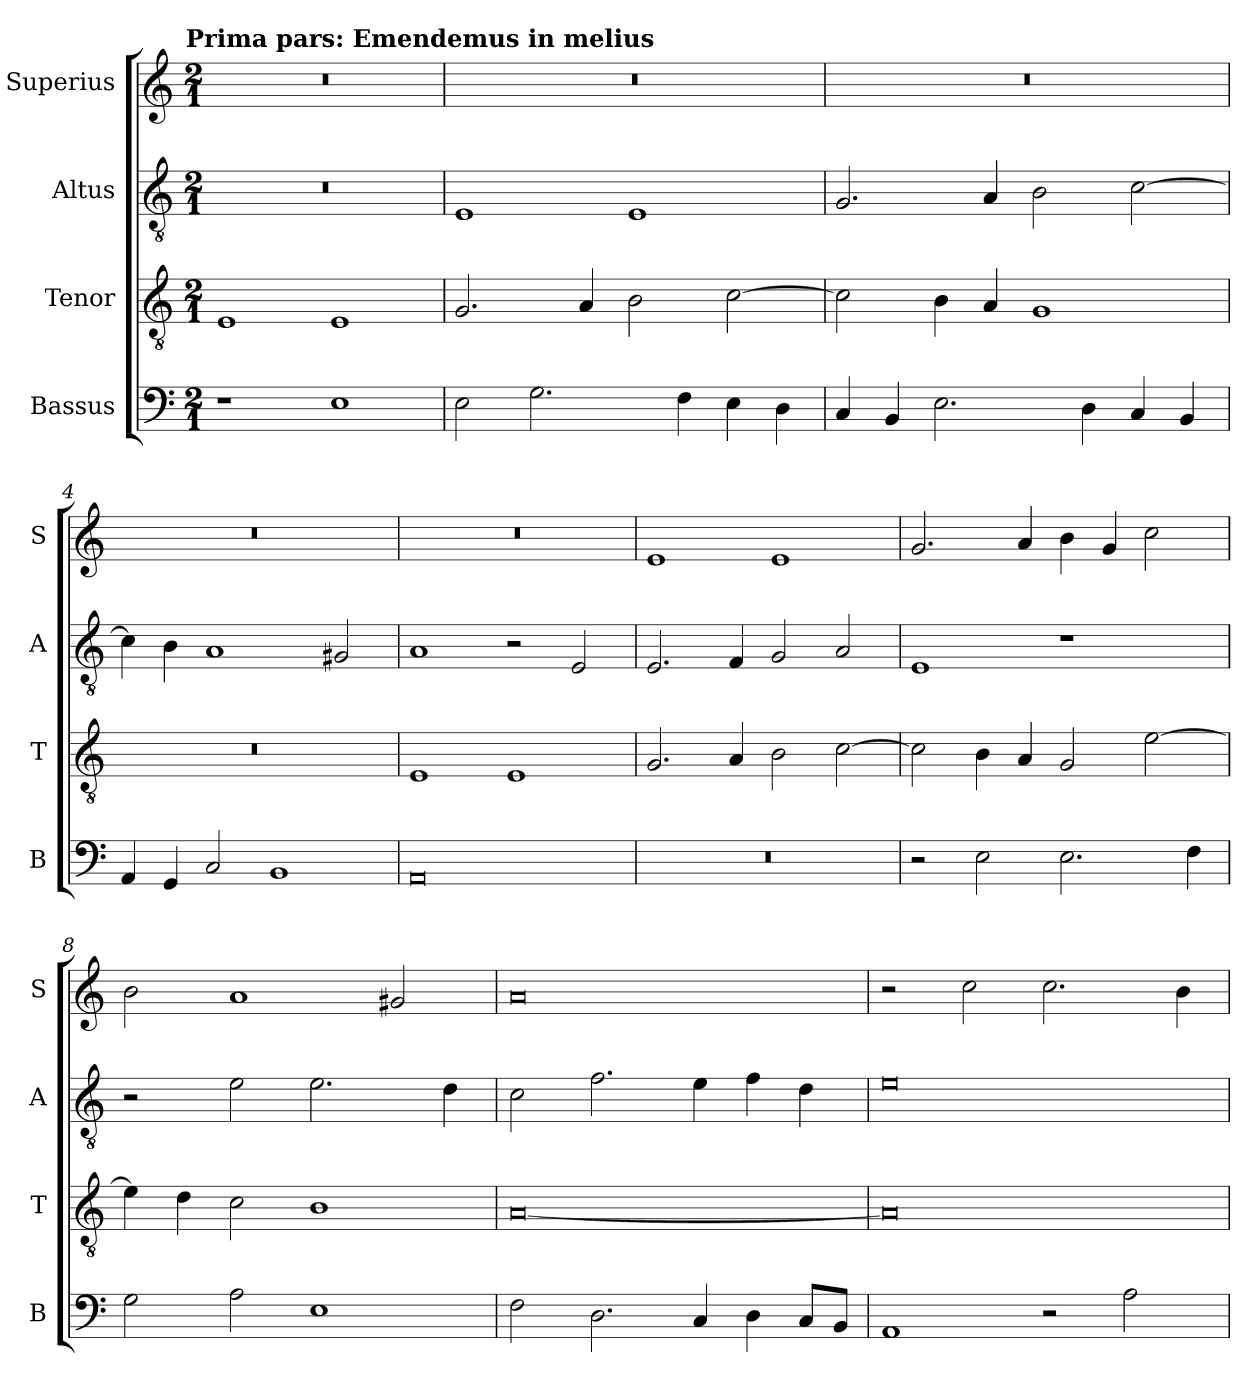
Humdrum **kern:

**kern	**kern	**kern	**kern
*part4	*part3	*part2	*part1
*staff4	*staff3	*staff2	*staff1
*I"Bassus	*I"Tenor	*I"Altus	*I"Superius
*I'B	*I'T	*I'A	*I'S
*clefF4	*clefGv2	*clefGv2	*clefG2
*k[]	*k[]	*k[]	*k[]
*C:	*C:	*C:	*C:
!!LO:TX:omd:t=Prima pars&colon; Emendemus in melius
*M2/1	*M2/1	*M2/1	*M2/1
=1	=1	=1	=1
1r	1E	0r	0r
1E	1E	.	.
=2	=2	=2	=2
2E	2.G	1E	0r
2.G	.	.	.
.	4A	.	.
.	2B	1E	.
4F	.	.	.
4E	[2c	.	.
4D	.	.	.
=3	=3	=3	=3
4C	2c]	2.G	0r
4BB	.	.	.
2.E	4B	.	.
.	4A	4A	.
.	1G	2B	.
4D	.	.	.
4C	.	[2c	.
4BB	.	.	.
=4	=4	=4	=4
4AA	0r	4c]	0r
4GG	.	4B	.
2C	.	1A	.
1BB	.	.	.
.	.	2G#X	.
=5	=5	=5	=5
0AA	1E	1A	0r
.	1E	2r	.
.	.	2E	.
=6	=6	=6	=6
0r	2.G	2.E	1e
.	4A	4F	.
.	2B	2G	1e
.	[2c	2A	.
=7	=7	=7	=7
2r	2c]	1E	2.g
2E	4B	.	.
.	4A	.	4a
2.E	2G	1r	4b
.	.	.	4g
.	[2e	.	2cc
4F	.	.	.
=8	=8	=8	=8
2G	4e]	2r	2b
.	4d	.	.
2A	2c	2e	1a
1E	1B	2.e	.
.	.	.	2g#X
.	.	4d	.
=9	=9	=9	=9
2F	[0A	2c	0a
2.D	.	2.f	.
4C	.	4e	.
4D	.	4f	.
8CL	.	4d	.
8BBJ	.	.	.
=10	=10	=10	=10
1AA	0A]	0e	2r
.	.	.	2cc
2r	.	.	2.cc
2A	.	.	.
.	.	.	4b
=	=	=	=
*-	*-	*-	*-
